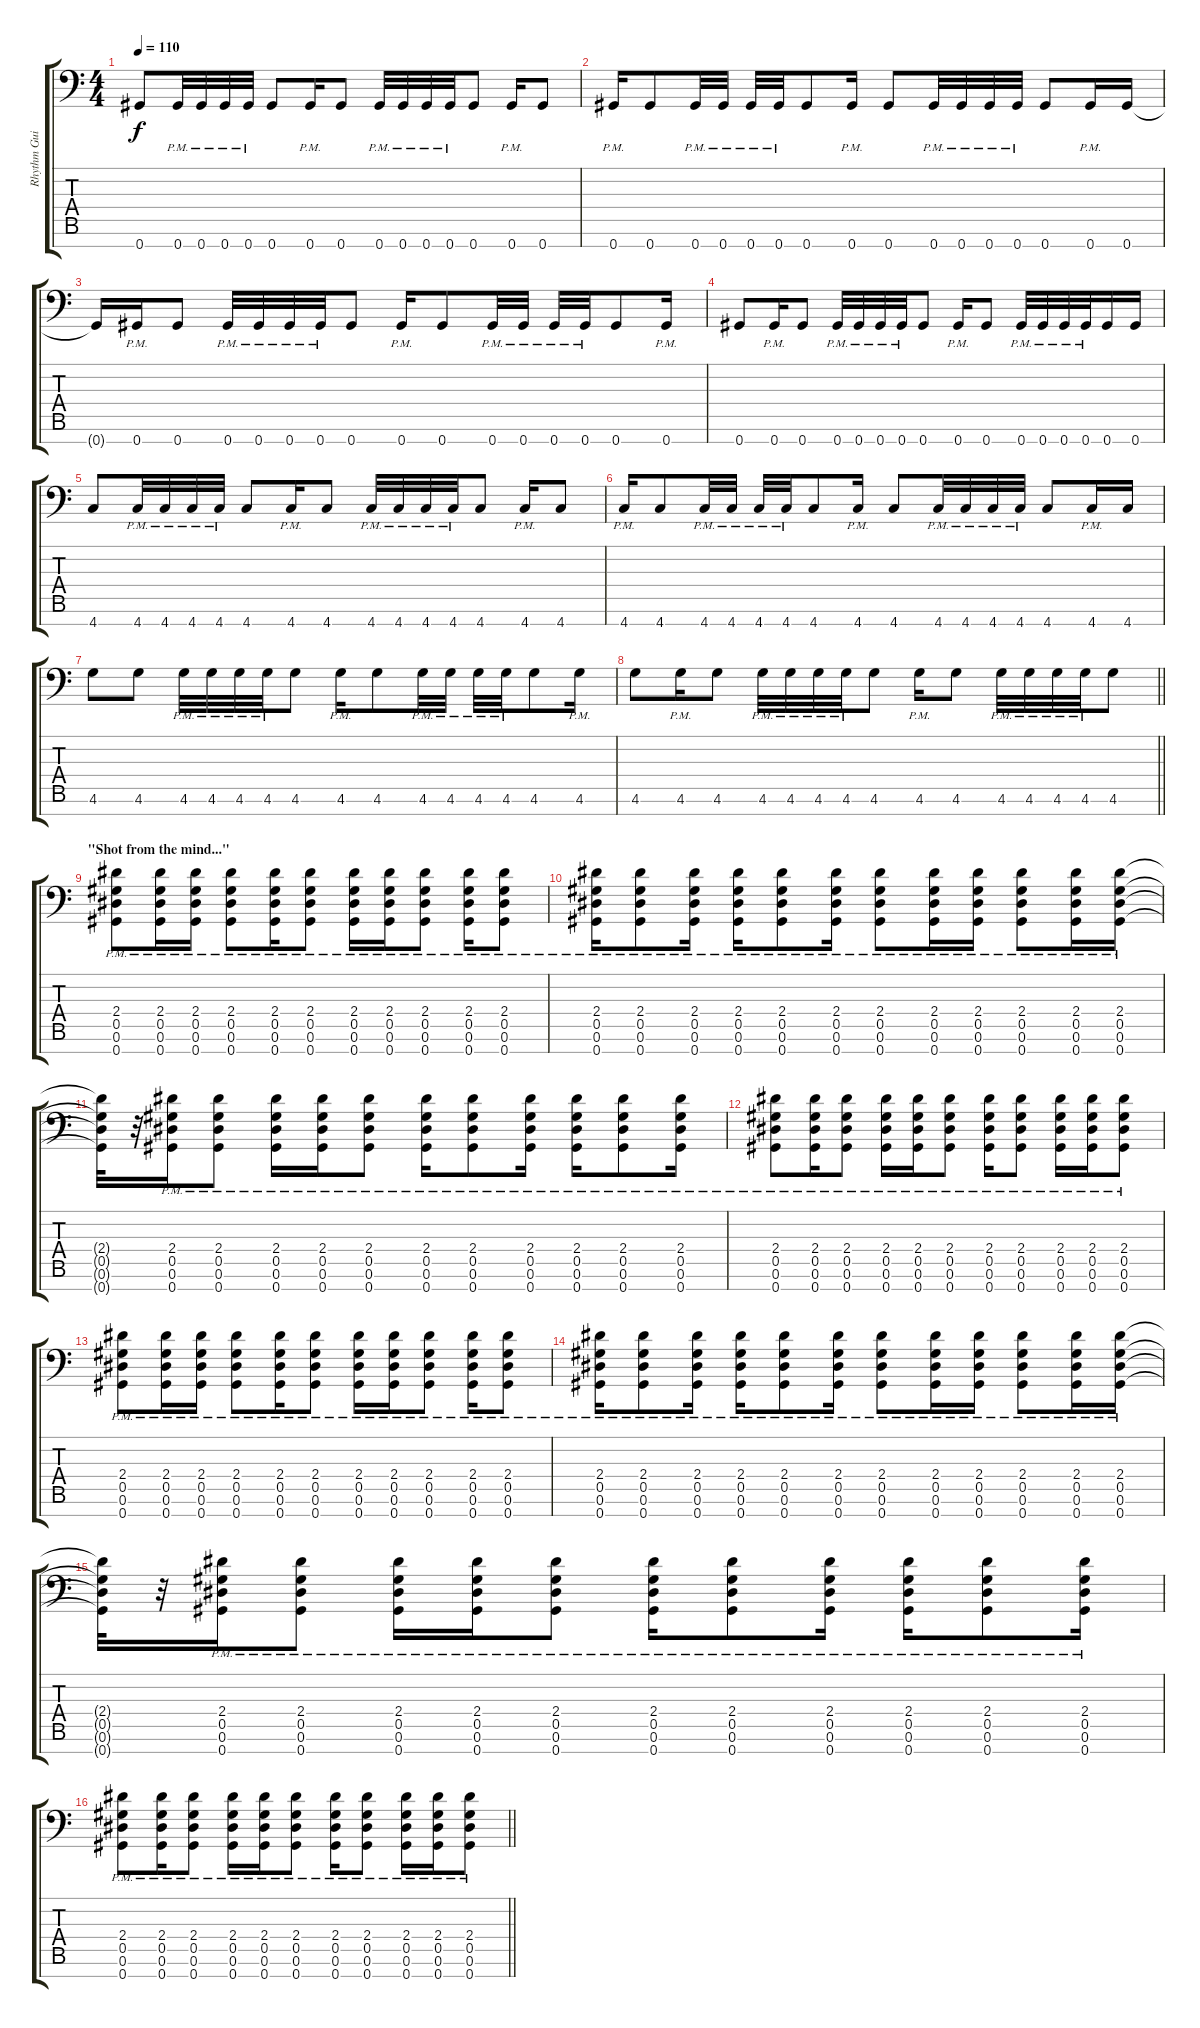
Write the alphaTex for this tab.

\track ("Rhythm Guitar L" "Rhythm Gui") {instrument distortionguitar}
\staff {score tabs}
\tuning (Eb4 Bb3 Gb3 Db3 Ab2 Eb2 Ab1) {hide}
\ts (4 4)
\tempo 110
\clef f4
\ks c
0.7.8{dy f} 0.7{pm}.32 0.7{pm}.32 0.7{pm}.32 0.7{pm}.32 0.7.8 0.7{pm}.16 0.7.8 0.7{pm}.32 0.7{pm}.32 0.7{pm}.32 0.7{pm}.32 0.7.8 0.7{pm}.16 0.7.8 |
0.7{pm}.16 0.7.8 0.7{pm}.32 0.7{pm}.32 0.7{pm}.32 0.7{pm}.32 0.7.8 0.7{pm}.16 0.7.8 0.7{pm}.32 0.7{pm}.32 0.7{pm}.32 0.7{pm}.32 0.7.8 0.7{pm}.16 0.7.16 |
0.7{t}.16 0.7{pm}.16 0.7.8 0.7{pm}.32 0.7{pm}.32 0.7{pm}.32 0.7{pm}.32 0.7.8 0.7{pm}.16 0.7.8 0.7{pm}.32 0.7{pm}.32 0.7{pm}.32 0.7{pm}.32 0.7.8 0.7{pm}.16 |
0.7.8 0.7{pm}.16 0.7.8 0.7{pm}.32 0.7{pm}.32 0.7{pm}.32 0.7{pm}.32 0.7.8 0.7{pm}.16 0.7.8 0.7{pm}.32 0.7{pm}.32 0.7{pm}.32 0.7{pm}.32 0.7.16 0.7.16 |
4.7.8 4.7{pm}.32 4.7{pm}.32 4.7{pm}.32 4.7{pm}.32 4.7.8 4.7{pm}.16 4.7.8 4.7{pm}.32 4.7{pm}.32 4.7{pm}.32 4.7{pm}.32 4.7.8 4.7{pm}.16 4.7.8 |
4.7{pm}.16 4.7.8 4.7{pm}.32 4.7{pm}.32 4.7{pm}.32 4.7{pm}.32 4.7.8 4.7{pm}.16 4.7.8 4.7{pm}.32 4.7{pm}.32 4.7{pm}.32 4.7{pm}.32 4.7.8 4.7{pm}.16 4.7.16 |
4.6.8 4.6.8 4.6{pm}.32 4.6{pm}.32 4.6{pm}.32 4.6{pm}.32 4.6.8 4.6{pm}.16 4.6.8 4.6{pm}.32 4.6{pm}.32 4.6{pm}.32 4.6{pm}.32 4.6.8 4.6{pm}.16 |
\barLineRight lightlight
4.6.8 4.6{pm}.16 4.6.8 4.6{pm}.32 4.6{pm}.32 4.6{pm}.32 4.6{pm}.32 4.6.8 4.6{pm}.16 4.6.8 4.6{pm}.32 4.6{pm}.32 4.6{pm}.32 4.6{pm}.32 4.6.8 |
\section ("" "\"Shot from the mind...\"")
(2.4{pm} 0.5{pm} 0.6{pm} 0.7{pm}).8{volume 11} (2.4{pm} 0.5{pm} 0.6{pm} 0.7{pm}).16 (2.4{pm} 0.5{pm} 0.6{pm} 0.7{pm}).16 (2.4{pm} 0.5{pm} 0.6{pm} 0.7{pm}).8 (2.4{pm} 0.5{pm} 0.6{pm} 0.7{pm}).16 (2.4{pm} 0.5{pm} 0.6{pm} 0.7{pm}).8 (2.4{pm} 0.5{pm} 0.6{pm} 0.7{pm}).16 (2.4{pm} 0.5{pm} 0.6{pm} 0.7{pm}).16 (2.4{pm} 0.5{pm} 0.6{pm} 0.7{pm}).8 (2.4{pm} 0.5{pm} 0.6{pm} 0.7{pm}).16 (2.4{pm} 0.5{pm} 0.6{pm} 0.7{pm}).8 |
(2.4{pm} 0.5{pm} 0.6{pm} 0.7{pm}).16 (2.4{pm} 0.5{pm} 0.6{pm} 0.7{pm}).8 (2.4{pm} 0.5{pm} 0.6{pm} 0.7{pm}).16 (2.4{pm} 0.5{pm} 0.6{pm} 0.7{pm}).16 (2.4{pm} 0.5{pm} 0.6{pm} 0.7{pm}).8 (2.4{pm} 0.5{pm} 0.6{pm} 0.7{pm}).16 (2.4{pm} 0.5{pm} 0.6{pm} 0.7{pm}).8 (2.4{pm} 0.5{pm} 0.6{pm} 0.7{pm}).16 (2.4{pm} 0.5{pm} 0.6{pm} 0.7{pm}).16 (2.4{pm} 0.5{pm} 0.6{pm} 0.7{pm}).8 (2.4{pm} 0.5{pm} 0.6{pm} 0.7{pm}).16 (2.4{pm} 0.5{pm} 0.6{pm} 0.7{pm}).16 |
(2.4{t} 0.5{t} 0.6{t} 0.7{t}).32 r.32 (2.4{pm} 0.5{pm} 0.6{pm} 0.7{pm}).16 (2.4{pm} 0.5{pm} 0.6{pm} 0.7{pm}).8 (2.4{pm} 0.5{pm} 0.6{pm} 0.7{pm}).16 (2.4{pm} 0.5{pm} 0.6{pm} 0.7{pm}).16 (2.4{pm} 0.5{pm} 0.6{pm} 0.7{pm}).8 (2.4{pm} 0.5{pm} 0.6{pm} 0.7{pm}).16 (2.4{pm} 0.5{pm} 0.6{pm} 0.7{pm}).8 (2.4{pm} 0.5{pm} 0.6{pm} 0.7{pm}).16 (2.4{pm} 0.5{pm} 0.6{pm} 0.7{pm}).16 (2.4{pm} 0.5{pm} 0.6{pm} 0.7{pm}).8 (2.4{pm} 0.5{pm} 0.6{pm} 0.7{pm}).16 |
(2.4{pm} 0.5{pm} 0.6{pm} 0.7{pm}).8 (2.4{pm} 0.5{pm} 0.6{pm} 0.7{pm}).16 (2.4{pm} 0.5{pm} 0.6{pm} 0.7{pm}).8 (2.4{pm} 0.5{pm} 0.6{pm} 0.7{pm}).16 (2.4{pm} 0.5{pm} 0.6{pm} 0.7{pm}).16 (2.4{pm} 0.5{pm} 0.6{pm} 0.7{pm}).8 (2.4{pm} 0.5{pm} 0.6{pm} 0.7{pm}).16 (2.4{pm} 0.5{pm} 0.6{pm} 0.7{pm}).8 (2.4{pm} 0.5{pm} 0.6{pm} 0.7{pm}).16 (2.4{pm} 0.5{pm} 0.6{pm} 0.7{pm}).16 (2.4{pm} 0.5{pm} 0.6{pm} 0.7{pm}).8 |
(2.4{pm} 0.5{pm} 0.6{pm} 0.7{pm}).8 (2.4{pm} 0.5{pm} 0.6{pm} 0.7{pm}).16 (2.4{pm} 0.5{pm} 0.6{pm} 0.7{pm}).16 (2.4{pm} 0.5{pm} 0.6{pm} 0.7{pm}).8 (2.4{pm} 0.5{pm} 0.6{pm} 0.7{pm}).16 (2.4{pm} 0.5{pm} 0.6{pm} 0.7{pm}).8 (2.4{pm} 0.5{pm} 0.6{pm} 0.7{pm}).16 (2.4{pm} 0.5{pm} 0.6{pm} 0.7{pm}).16 (2.4{pm} 0.5{pm} 0.6{pm} 0.7{pm}).8 (2.4{pm} 0.5{pm} 0.6{pm} 0.7{pm}).16 (2.4{pm} 0.5{pm} 0.6{pm} 0.7{pm}).8 |
(2.4{pm} 0.5{pm} 0.6{pm} 0.7{pm}).16 (2.4{pm} 0.5{pm} 0.6{pm} 0.7{pm}).8 (2.4{pm} 0.5{pm} 0.6{pm} 0.7{pm}).16 (2.4{pm} 0.5{pm} 0.6{pm} 0.7{pm}).16 (2.4{pm} 0.5{pm} 0.6{pm} 0.7{pm}).8 (2.4{pm} 0.5{pm} 0.6{pm} 0.7{pm}).16 (2.4{pm} 0.5{pm} 0.6{pm} 0.7{pm}).8 (2.4{pm} 0.5{pm} 0.6{pm} 0.7{pm}).16 (2.4{pm} 0.5{pm} 0.6{pm} 0.7{pm}).16 (2.4{pm} 0.5{pm} 0.6{pm} 0.7{pm}).8 (2.4{pm} 0.5{pm} 0.6{pm} 0.7{pm}).16 (2.4{pm} 0.5{pm} 0.6{pm} 0.7{pm}).16 |
(2.4{t} 0.5{t} 0.6{t} 0.7{t}).32 r.32 (2.4{pm} 0.5{pm} 0.6{pm} 0.7{pm}).16 (2.4{pm} 0.5{pm} 0.6{pm} 0.7{pm}).8 (2.4{pm} 0.5{pm} 0.6{pm} 0.7{pm}).16 (2.4{pm} 0.5{pm} 0.6{pm} 0.7{pm}).16 (2.4{pm} 0.5{pm} 0.6{pm} 0.7{pm}).8 (2.4{pm} 0.5{pm} 0.6{pm} 0.7{pm}).16 (2.4{pm} 0.5{pm} 0.6{pm} 0.7{pm}).8 (2.4{pm} 0.5{pm} 0.6{pm} 0.7{pm}).16 (2.4{pm} 0.5{pm} 0.6{pm} 0.7{pm}).16 (2.4{pm} 0.5{pm} 0.6{pm} 0.7{pm}).8 (2.4{pm} 0.5{pm} 0.6{pm} 0.7{pm}).16 |
\barLineRight lightlight
(2.4{pm} 0.5{pm} 0.6{pm} 0.7{pm}).8 (2.4{pm} 0.5{pm} 0.6{pm} 0.7{pm}).16 (2.4{pm} 0.5{pm} 0.6{pm} 0.7{pm}).8 (2.4{pm} 0.5{pm} 0.6{pm} 0.7{pm}).16 (2.4{pm} 0.5{pm} 0.6{pm} 0.7{pm}).16 (2.4{pm} 0.5{pm} 0.6{pm} 0.7{pm}).8 (2.4{pm} 0.5{pm} 0.6{pm} 0.7{pm}).16 (2.4{pm} 0.5{pm} 0.6{pm} 0.7{pm}).8 (2.4{pm} 0.5{pm} 0.6{pm} 0.7{pm}).16 (2.4{pm} 0.5{pm} 0.6{pm} 0.7{pm}).16 (2.4{pm} 0.5{pm} 0.6{pm} 0.7{pm}).8
